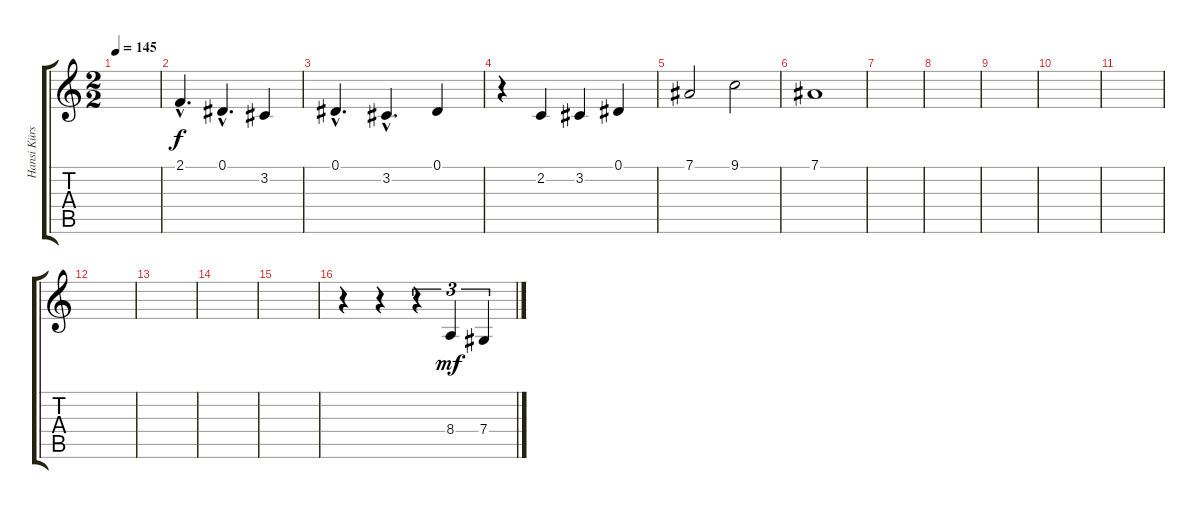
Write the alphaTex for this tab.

\track ("Hansi Kürsch" "Hansi Kürs") {instrument flute}
\staff {score tabs}
\tuning (Eb4 Bb3 Gb3 Db3 Ab2 Eb2) {hide}
\ts (2 2)
\tempo 145
\clef g2
\ks c
|
2.1{hac}.4{d} 0.1{hac}.4{d} 3.2.4 |
0.1{hac}.4{d} 3.2{hac}.4{d} 0.1.4 |
r.4 2.2.4 3.2.4 0.1.4 |
7.1.2 9.1.2 |
7.1.1 |
|
|
|
|
|
|
|
|
|
r.4 r.4 r.4{tu (3 2)} 8.4.4{tu (3 2) dy mf} 7.4.4{tu (3 2)}
